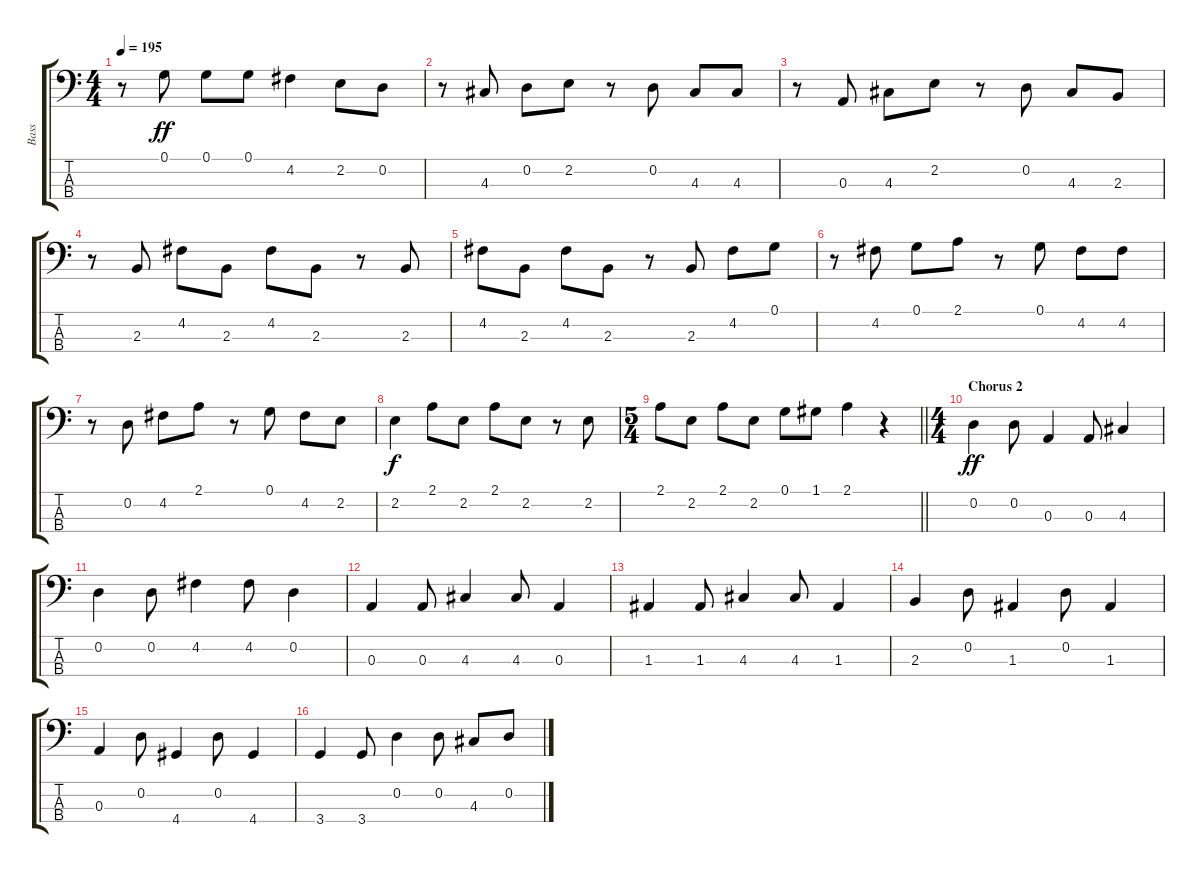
\track ("Bass" "Bass") {instrument electricbasspick}
\staff {score tabs}
\tuning (G2 D2 A1 E1) {hide}
\ts (4 4)
\tempo 195
\clef f4
\ks c
r.8{dy ff} 0.1.8 0.1.8 0.1.8 4.2.4 2.2.8 0.2.8 |
r.8 4.3.8 0.2.8 2.2.8 r.8 0.2.8 4.3.8 4.3.8 |
r.8 0.3.8 4.3.8 2.2.8 r.8 0.2.8 4.3.8 2.3.8 |
r.8 2.3.8 4.2.8 2.3.8 4.2.8 2.3.8 r.8 2.3.8 |
4.2.8 2.3.8 4.2.8 2.3.8 r.8 2.3.8 4.2.8 0.1.8 |
r.8 4.2.8 0.1.8 2.1.8 r.8 0.1.8 4.2.8 4.2.8 |
r.8 0.2.8 4.2.8 2.1.8 r.8 0.1.8 4.2.8 2.2.8 |
2.2.4{dy f} 2.1.8 2.2.8 2.1.8 2.2.8 r.8 2.2.8 |
\ts (5 4)
\barLineRight lightlight
2.1.8 2.2.8 2.1.8 2.2.8 0.1.8 1.1.8 2.1.4 r.4 |
\ts (4 4)
\section ("" "Chorus 2")
0.2.4{dy ff} 0.2.8 0.3.4 0.3.8 4.3.4 |
0.2.4 0.2.8 4.2.4 4.2.8 0.2.4 |
0.3.4 0.3.8 4.3.4 4.3.8 0.3.4 |
1.3.4 1.3.8 4.3.4 4.3.8 1.3.4 |
2.3.4 0.2.8 1.3.4 0.2.8 1.3.4 |
0.3.4 0.2.8 4.4.4 0.2.8 4.4.4 |
3.4.4 3.4.8 0.2.4 0.2.8 4.3.8 0.2.8
